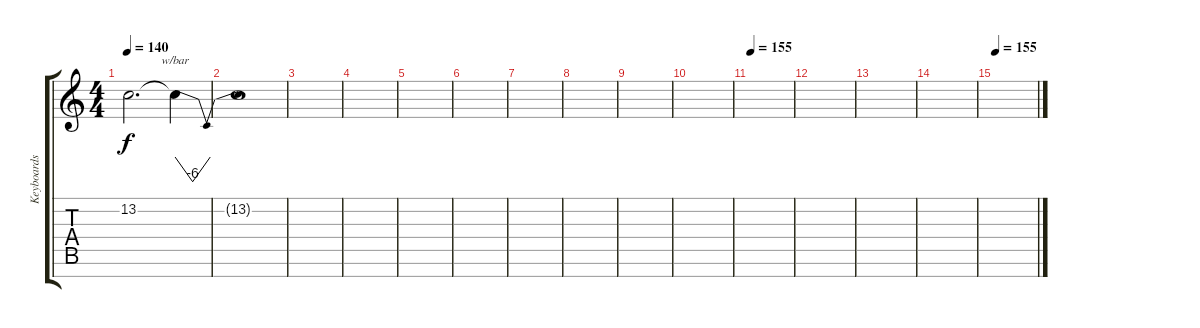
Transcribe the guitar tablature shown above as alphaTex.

\track ("Keyboards" "Keyboards") {instrument pad8sweep}
\staff {score tabs}
\tuning (E4 B3 G3 D3 A2 E2 B1) {hide}
\ts (4 4)
\tempo 140
\clef g2
\ks c
13.2{t}.2{d dy f} 13.2{t}.4{tbe (dip default 0 0 30 -24 60 0)} |
13.2{t}.1 |
|
|
|
|
|
|
|
|
\tempo 155
|
|
|
|
\tempo 155
